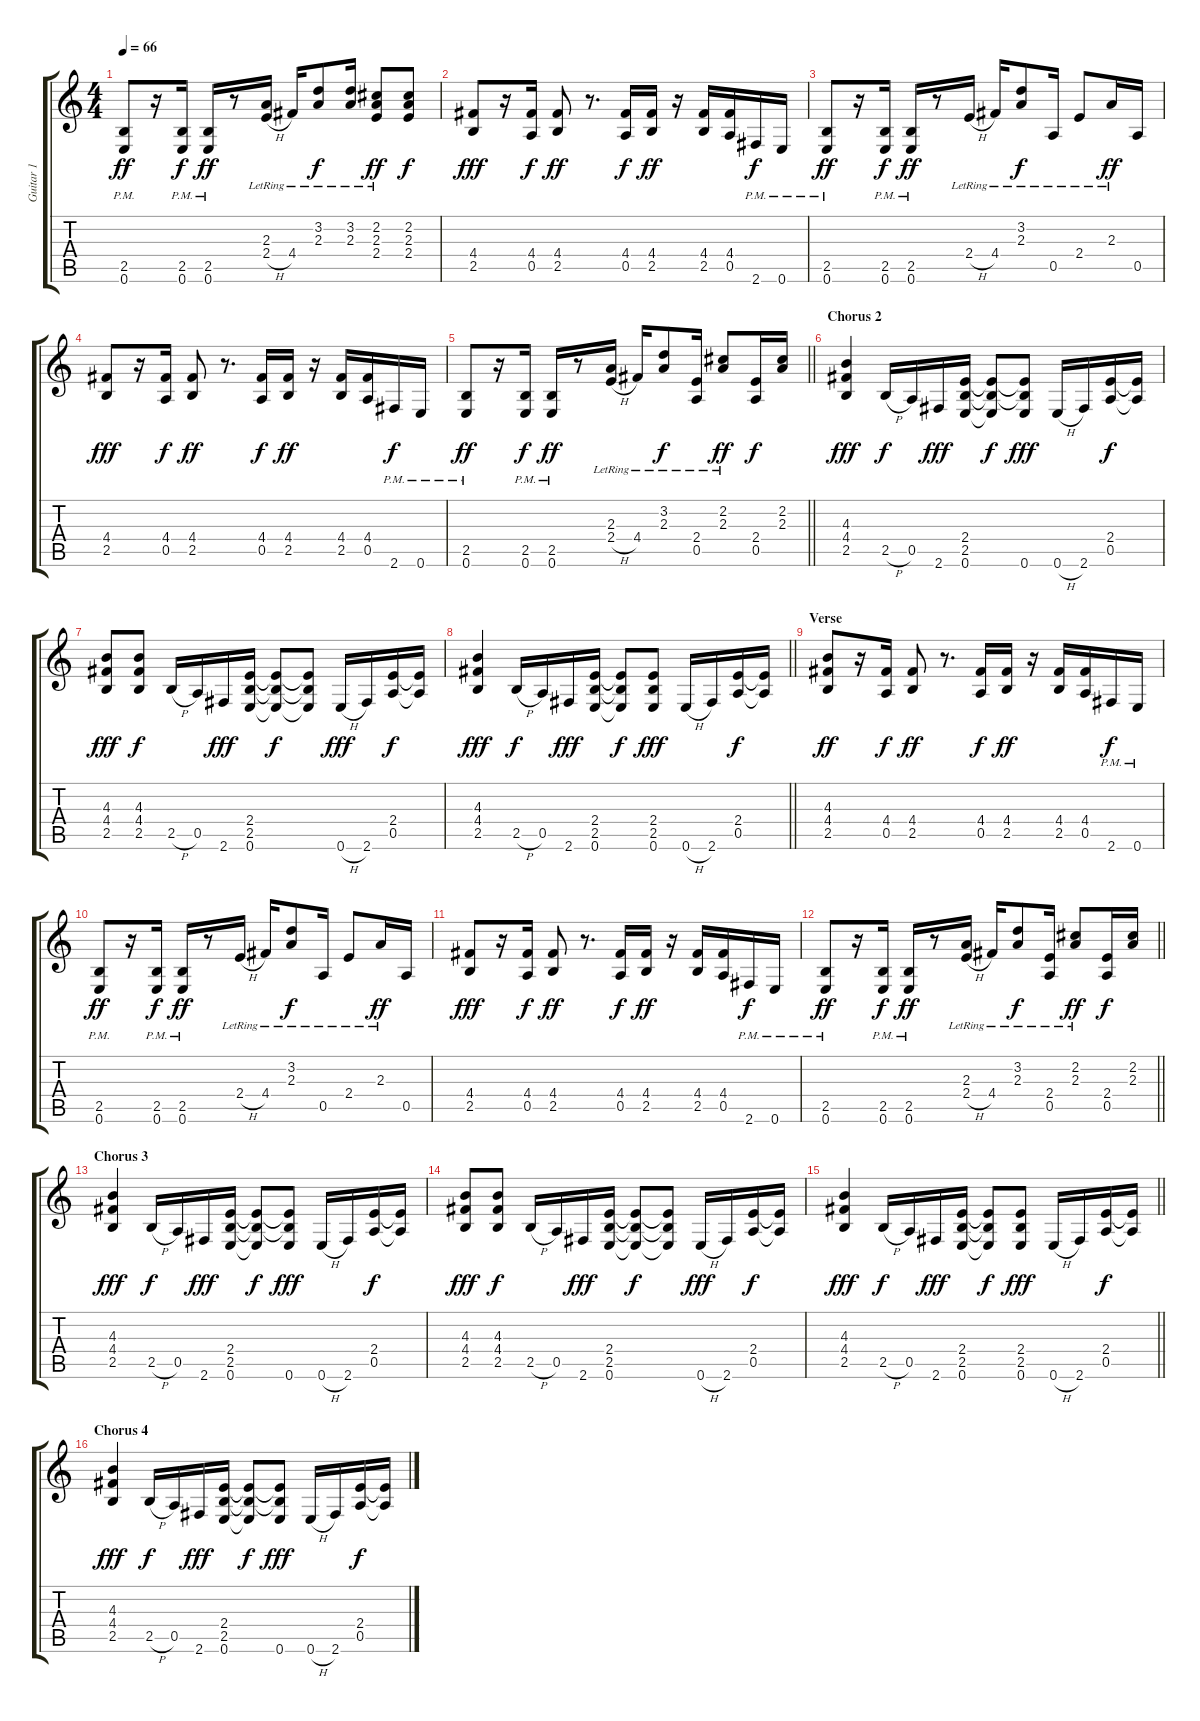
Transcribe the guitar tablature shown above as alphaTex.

\track ("Guitar 1" "Guitar 1") {instrument overdrivenguitar}
\staff {score tabs}
\tuning (E4 B3 G3 D3 A2 E2) {hide}
\ts (4 4)
\tempo 66
\clef g2
\ks c
(2.5{pm} 0.6{pm}).8{dy ff} r.16 (2.5{pm} 0.6{pm}).16{dy f} (2.5{pm} 0.6{pm}).16{dy ff} r.8 (2.3{lr} 2.4{h lr}).16 4.4{lr}.16 (3.2{lr} 2.3{lr}).8{dy f} (3.2{lr} 2.3{lr}).16 (2.2{lr} 2.3{lr} 2.4{lr}).8{dy ff} (2.2 2.3 2.4).8{dy f} |
(4.4 2.5).8{dy fff} r.16 (4.4 0.5).16{dy f} (4.4 2.5).8{dy ff} r.8{d} (4.4 0.5).16{dy f} (4.4 2.5).16{dy ff} r.16 (4.4 2.5).16 (4.4 0.5).16 2.6{pm}.16{dy f} 0.6{pm}.16 |
(2.5{pm} 0.6{pm}).8{dy ff} r.16 (2.5{pm} 0.6{pm}).16{dy f} (2.5{pm} 0.6{pm}).16{dy ff} r.8 2.4{h lr}.16 4.4{lr}.16 (3.2 2.3{lr}).8{dy f} 0.5{lr}.16 2.4{lr}.8 2.3{lr}.16{dy ff} 0.5.16 |
(4.4 2.5).8{dy fff} r.16 (4.4 0.5).16{dy f} (4.4 2.5).8{dy ff} r.8{d} (4.4 0.5).16{dy f} (4.4 2.5).16{dy ff} r.16 (4.4 2.5).16 (4.4 0.5).16 2.6{pm}.16{dy f} 0.6{pm}.16 |
\barLineRight lightlight
(2.5{pm} 0.6{pm}).8{dy ff} r.16 (2.5{pm} 0.6{pm}).16{dy f} (2.5{pm} 0.6{pm}).16{dy ff} r.8 (2.3 2.4{h lr}).16 4.4{lr}.16 (3.2 2.3{lr}).8{dy f} (2.4 0.5{lr}).16 (2.2 2.3{lr}).8{dy ff} (2.4 0.5).16{dy f} (2.2 2.3).16 |
\section ("" "Chorus 2")
(4.3 4.4 2.5).4{dy fff} 2.5{h}.16{dy f} 0.5.16 2.6.16{dy fff} (2.4 2.5 0.6).16 (2.4{t} 2.5{t} 0.6{t}).8{dy f} (2.4{t} 2.5{t} 0.6).8{dy fff} 0.6{h}.16 2.6.16 (2.4 0.5).16{dy f} (2.4{t} 0.5{t}).16 |
(4.3 4.4 2.5).8{dy fff} (4.3 4.4 2.5).8{dy f} 2.5{h}.16 0.5.16 2.6.16{dy fff} (2.4 2.5 0.6).16 (2.4{t} 2.5{t} 0.6{t}).8{dy f} (2.4{t} 2.5{t} 0.6{t}).8 0.6{h}.16{dy fff} 2.6.16 (2.4 0.5).16{dy f} (2.4{t} 0.5{t}).16 |
\barLineRight lightlight
(4.3 4.4 2.5).4{dy fff} 2.5{h}.16{dy f} 0.5.16 2.6.16{dy fff} (2.4 2.5 0.6).16 (2.4{t} 2.5{t} 0.6{t}).8{dy f} (2.4 2.5 0.6).8{dy fff} 0.6{h}.16 2.6.16 (2.4 0.5).16{dy f} (2.4{t} 0.5{t}).16 |
\section ("" "Verse")
(4.3 4.4 2.5).8{dy ff} r.16 (4.4 0.5).16{dy f} (4.4 2.5).8{dy ff} r.8{d} (4.4 0.5).16{dy f} (4.4 2.5).16{dy ff} r.16 (4.4 2.5).16 (4.4 0.5).16 2.6{pm}.16{dy f} 0.6{pm}.16 |
(2.5{pm} 0.6{pm}).8{dy ff} r.16 (2.5{pm} 0.6{pm}).16{dy f} (2.5{pm} 0.6{pm}).16{dy ff} r.8 2.4{h lr}.16 4.4{lr}.16 (3.2 2.3{lr}).8{dy f} 0.5{lr}.16 2.4{lr}.8 2.3{lr}.16{dy ff} 0.5.16 |
(4.4 2.5).8{dy fff} r.16 (4.4 0.5).16{dy f} (4.4 2.5).8{dy ff} r.8{d} (4.4 0.5).16{dy f} (4.4 2.5).16{dy ff} r.16 (4.4 2.5).16 (4.4 0.5).16 2.6{pm}.16{dy f} 0.6{pm}.16 |
\barLineRight lightlight
(2.5{pm} 0.6{pm}).8{dy ff} r.16 (2.5{pm} 0.6{pm}).16{dy f} (2.5{pm} 0.6{pm}).16{dy ff} r.8 (2.3 2.4{h lr}).16 4.4{lr}.16 (3.2 2.3{lr}).8{dy f} (2.4 0.5{lr}).16 (2.2 2.3{lr}).8{dy ff} (2.4 0.5).16{dy f} (2.2 2.3).16 |
\section ("" "Chorus 3")
(4.3 4.4 2.5).4{dy fff} 2.5{h}.16{dy f} 0.5.16 2.6.16{dy fff} (2.4 2.5 0.6).16 (2.4{t} 2.5{t} 0.6{t}).8{dy f} (2.4{t} 2.5{t} 0.6).8{dy fff} 0.6{h}.16 2.6.16 (2.4 0.5).16{dy f} (2.4{t} 0.5{t}).16 |
(4.3 4.4 2.5).8{dy fff} (4.3 4.4 2.5).8{dy f} 2.5{h}.16 0.5.16 2.6.16{dy fff} (2.4 2.5 0.6).16 (2.4{t} 2.5{t} 0.6{t}).8{dy f} (2.4{t} 2.5{t} 0.6{t}).8 0.6{h}.16{dy fff} 2.6.16 (2.4 0.5).16{dy f} (2.4{t} 0.5{t}).16 |
\barLineRight lightlight
(4.3 4.4 2.5).4{dy fff} 2.5{h}.16{dy f} 0.5.16 2.6.16{dy fff} (2.4 2.5 0.6).16 (2.4{t} 2.5{t} 0.6{t}).8{dy f} (2.4 2.5 0.6).8{dy fff} 0.6{h}.16 2.6.16 (2.4 0.5).16{dy f} (2.4{t} 0.5{t}).16 |
\section ("" "Chorus 4")
(4.3 4.4 2.5).4{dy fff} 2.5{h}.16{dy f} 0.5.16 2.6.16{dy fff} (2.4 2.5 0.6).16 (2.4{t} 2.5{t} 0.6{t}).8{dy f} (2.4{t} 2.5{t} 0.6).8{dy fff} 0.6{h}.16 2.6.16 (2.4 0.5).16{dy f} (2.4{t} 0.5{t}).16
